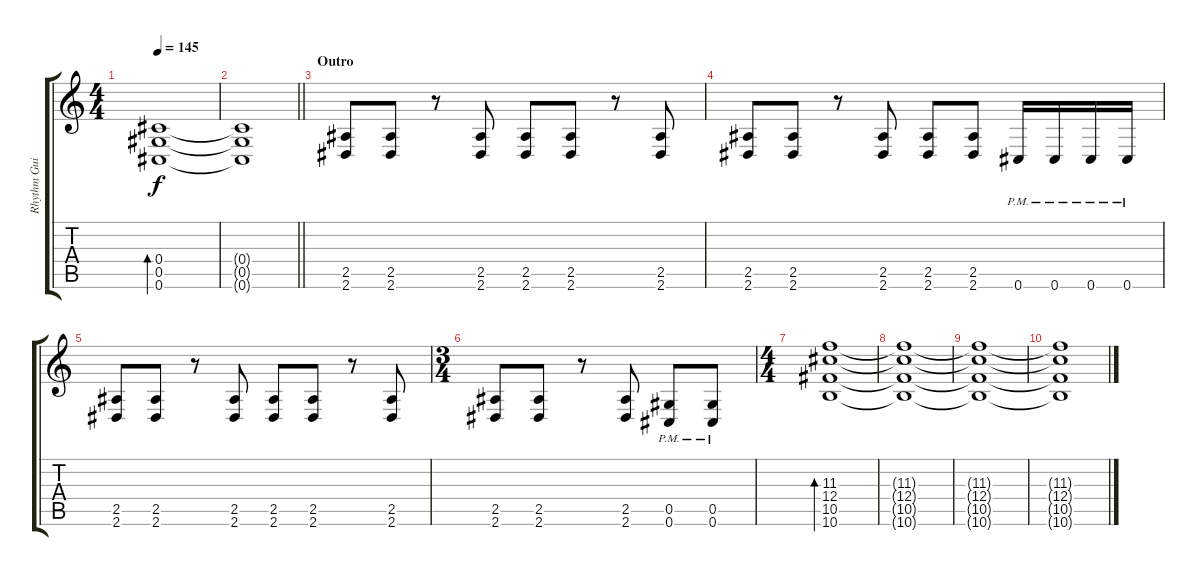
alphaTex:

\track ("Rhythm Guitar" "Rhythm Gui") {instrument overdrivenguitar}
\staff {score tabs}
\tuning (Eb4 Bb3 Gb3 Db3 Ab2 Db2) {hide}
\ts (4 4)
\tempo 145
\clef g2
\ks c
(0.4 0.5 0.6).1{bd 480 dy f} |
\barLineRight lightlight
(0.4{t} 0.5{t} 0.6{t}).1 |
\section ("" "Outro")
(2.5 2.6).8 (2.5 2.6).8 r.8 (2.5 2.6).8 (2.5 2.6).8 (2.5 2.6).8 r.8 (2.5 2.6).8 |
(2.5 2.6).8 (2.5 2.6).8 r.8 (2.5 2.6).8 (2.5 2.6).8 (2.5 2.6).8 0.6{pm}.16 0.6{pm}.16 0.6{pm}.16 0.6{pm}.16 |
(2.5 2.6).8 (2.5 2.6).8 r.8 (2.5 2.6).8 (2.5 2.6).8 (2.5 2.6).8 r.8 (2.5 2.6).8 |
\ts (3 4)
(2.5 2.6).8 (2.5 2.6).8 r.8 (2.5 2.6).8 (0.5{pm} 0.6{pm}).8 (0.5{pm} 0.6{pm}).8 |
\ts (4 4)
(11.3 12.4 10.5 10.6).1{bd 120 volume 0} |
(11.3{t} 12.4{t} 10.5{t} 10.6{t}).1 |
(11.3{t} 12.4{t} 10.5{t} 10.6{t}).1 |
(11.3{t} 12.4{t} 10.5{t} 10.6{t}).1
